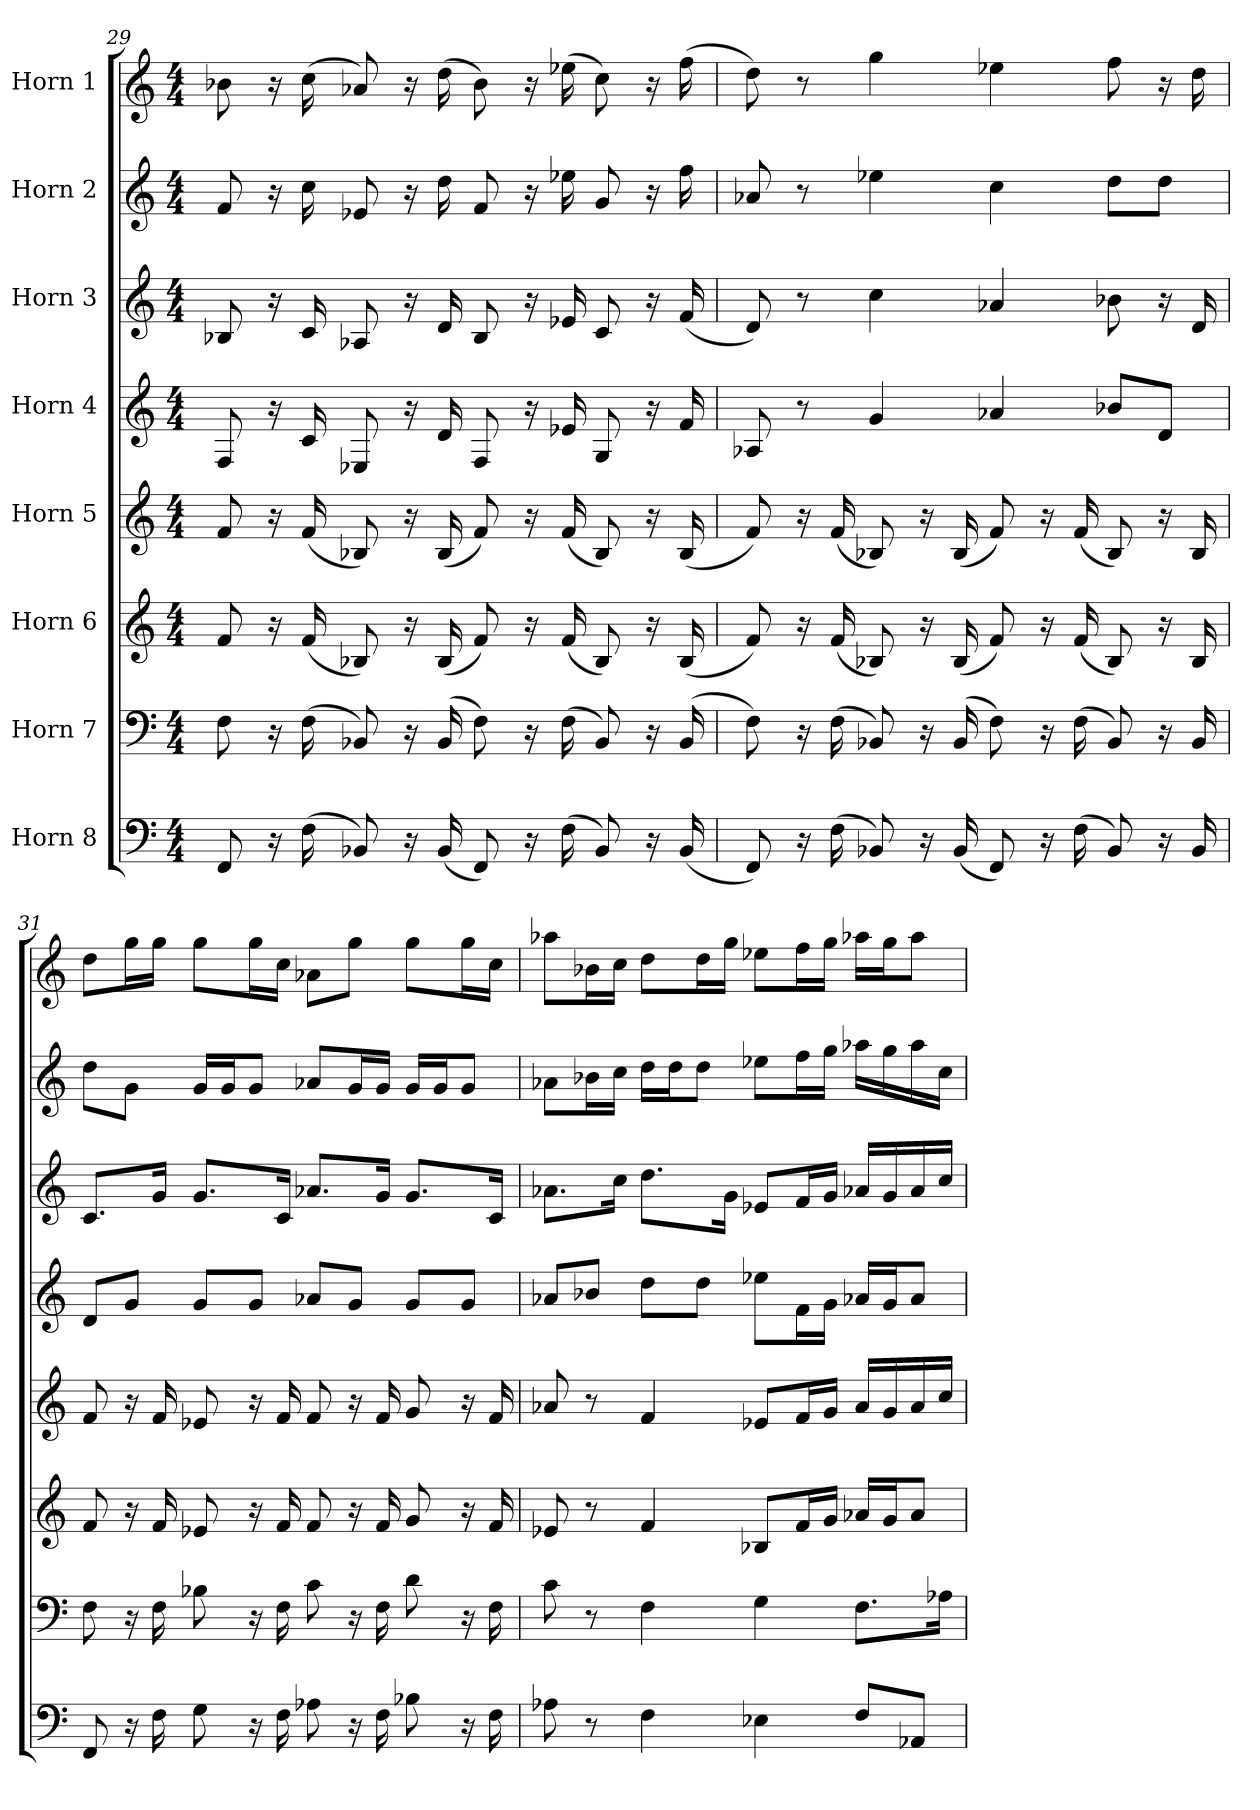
**kern	**kern	**kern	**kern	**kern	**kern	**kern	**kern
*part8	*part7	*part6	*part5	*part4	*part3	*part2	*part1
*staff8	*staff7	*staff6	*staff5	*staff4	*staff3	*staff2	*staff1
*I"Horn 8	*I"Horn 7	*I"Horn 6	*I"Horn 5	*I"Horn 4	*I"Horn 3	*I"Horn 2	*I"Horn 1
!!LO:PB:g=z
*clefF4	*clefF4	*clefG2	*clefG2	*clefG2	*clefG2	*clefG2	*clefG2
*ITrd4c7	*ITrd4c7	*ITrd4c7	*ITrd4c7	*ITrd4c7	*ITrd4c7	*ITrd4c7	*ITrd4c7
*k[b-]	*k[b-]	*k[b-]	*k[b-]	*k[b-]	*k[b-]	*k[b-]	*k[b-]
*M4/4	*M4/4	*M4/4	*M4/4	*M4/4	*M4/4	*M4/4	*M4/4
=29	=29	=29	=29	=29	=29	=29	=29
8BBB-/	8BB-\	8B-/	8B-/	8BB-/	8E-X/	8B-/	8e-X\
16r	16r	16r	16r	16r	16r	16r	16r
(>16BB-\	(>16BB-\	(<16B-/	(<16B-/	16F/	16F/	16f\	(>16f\
8EE-X/)	8EE-X/)	8E-X/)	8E-X/)	8AA-X/	8D-X/	8A-X/	8d-X/)
16r	16r	16r	16r	16r	16r	16r	16r
(<16EE-/	(>16EE-/	(<16E-/	(<16E-/	16G/	16G/	16g\	(>16g\
8BBB-/)	8BB-\)	8B-/)	8B-/)	8BB-/	8E-/	8B-/	8e-\)
16r	16r	16r	16r	16r	16r	16r	16r
(>16BB-\	(>16BB-\	(<16B-/	(<16B-/	16A-X/	16A-X/	16a-X\	(>16a-X\
8EE-/)	8EE-/)	8E-/)	8E-/)	8C/	8F/	8c/	8f\)
16r	16r	16r	16r	16r	16r	16r	16r
(<16EE-/	(<16EE-/	(<16E-/	(<16E-/	16B-/	(<16B-/	16b-\	(>16b-\
=30	=30	=30	=30	=30	=30	=30	=30
8BBB-/)	8BB-\)	8B-/)	8B-/)	8D-X/	8G/)	8d-X/	8g\)
16r	16r	16r	16r	8r	8r	8r	8r
(>16BB-\	(>16BB-\	(<16B-/	(<16B-/	.	.	.	.
8EE-X/)	8EE-X/)	8E-X/)	8E-X/)	4c/	4f\	4a-X\	4cc\
16r	16r	16r	16r	.	.	.	.
(<16EE-/	(>16EE-/	(<16E-/	(<16E-/	.	.	.	.
8BBB-/)	8BB-\)	8B-/)	8B-/)	4d-X/	4d-X/	4f\	4a-X\
16r	16r	16r	16r	.	.	.	.
(>16BB-\	(>16BB-\	(<16B-/	(<16B-/	.	.	.	.
8EE-/)	8EE-/)	8E-/)	8E-/)	8e-X/L	8e-X\	8g\L	8b-\
16r	16r	16r	16r	8G/J	16r	8g\J	16r
16EE-/	16EE-/	16E-/	16E-/	.	16G/	.	16g\
!!LO:PB:g=z
=31	=31	=31	=31	=31	=31	=31	=31
8BBB-/	8BB-\	8B-/	8B-/	8G/L	8.F/L	8g\L	8g\L
16r	16r	16r	16r	8c/J	.	8c\J	16cc\L
16BB-\	16BB-\	16B-/	16B-/	.	16c/Jk	.	16cc\JJ
8C\	8E-X\	8A-X/	8A-X/	8c/L	8.c/L	16c/LL	8cc\L
.	.	.	.	.	.	16c/J	.
16r	16r	16r	16r	8c/J	.	8c/J	16cc\L
16BB-\	16BB-\	16B-/	16B-/	.	16F/Jk	.	16f\JJ
8D-X\	8F\	8B-/	8B-/	8d-X/L	8.d-X/L	8d-X/L	8d-X\L
16r	16r	16r	16r	8c/J	.	16c/L	8cc\J
16BB-\	16BB-\	16B-/	16B-/	.	16c/Jk	16c/JJ	.
8E-X\	8G\	8c/	8c/	8c/L	8.c/L	16c/LL	8cc\L
.	.	.	.	.	.	16c/J	.
16r	16r	16r	16r	8c/J	.	8c/J	16cc\L
16BB-\	16BB-\	16B-/	16B-/	.	16F/Jk	.	16f\JJ
=32	=32	=32	=32	=32	=32	=32	=32
8D-X\	8F\	8A-X/	8d-X/	8d-X/L	8.d-X\L	8d-X\L	8dd-X\L
8r	8r	8r	8r	8e-X/J	.	16e-X\L	16e-X\L
.	.	.	.	.	16f\Jk	16f\JJ	16f\JJ
4BB-\	4BB-\	4B-/	4B-/	8g\L	8.g\L	16g\LL	8g\L
.	.	.	.	.	.	16g\J	.
.	.	.	.	8g\J	.	8g\J	16g\L
.	.	.	.	.	16c\Jk	.	16cc\JJ
4AA-X\	4C\	8E-X/L	8A-X/L	8a-X\L	8A-X/L	8a-X\L	8a-X\L
.	.	16B-/L	16B-/L	16B-\L	16B-/L	16b-\L	16b-\L
.	.	16c/JJ	16c/JJ	16c\JJ	16c/JJ	16cc\JJ	16cc\JJ
8BB-/L	8.BB-\L	16d-X/LL	16d-/LL	16d-X/LL	16d-X/LL	16dd-X\LL	16dd-X\LL
.	.	16c/J	16c/	16c/J	16c/	16cc\	16cc\J
8DD-X/J	.	8d-/J	16d-/	8d-/J	16d-/	16dd-\	8dd-\J
.	16D-X\Jk	.	16f/JJ	.	16f/JJ	16f\JJ	.
=	=	=	=	=	=	=	=
*-	*-	*-	*-	*-	*-	*-	*-
